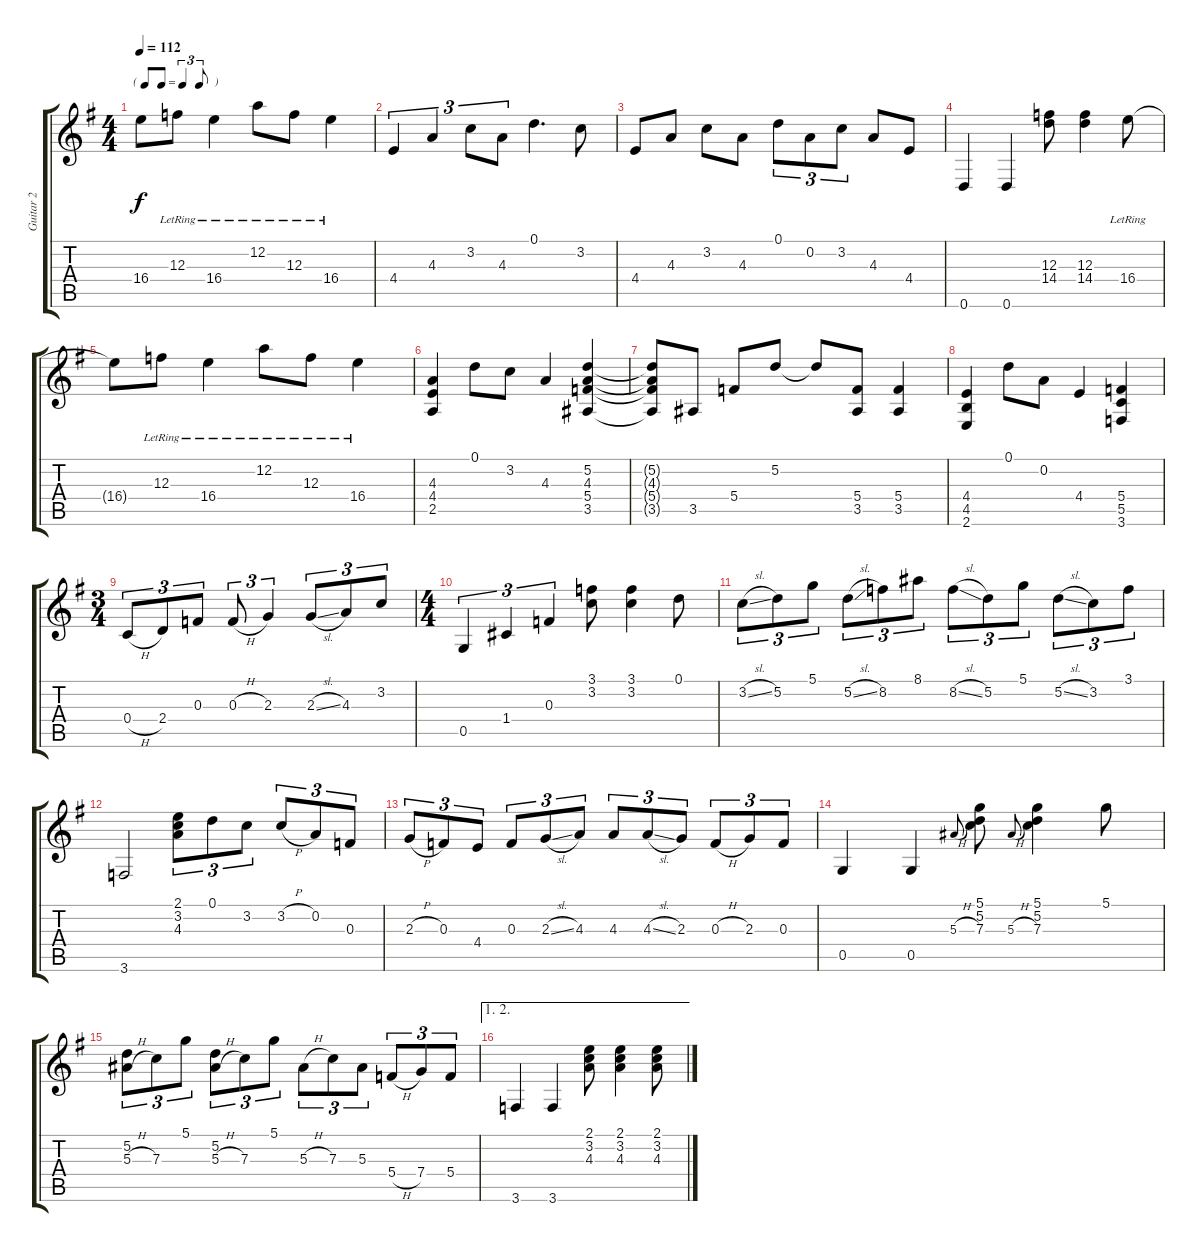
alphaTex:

\track ("Guitar 2" "Guitar 2") {instrument electricguitarclean}
\staff {score tabs}
\tuning (D4 A3 F3 C3 G2 D2) {hide}
\ts (4 4)
\tf triplet8th
\tempo 112
\clef g2
\ks eminor
16.4{t}.8{dy f} 12.3{lr}.8 16.4{lr}.4 12.2{lr}.8 12.3{lr}.8 16.4{lr}.4 |
4.4.4{tu (3 2)} 4.3.4{tu (3 2)} 3.2.8{tu (3 2)} 4.3.8{tu (3 2)} 0.1.4{d} 3.2.8 |
4.4.8 4.3.8 3.2.8 4.3.8 0.1.8{tu (3 2)} 0.2.8{tu (3 2)} 3.2.8{tu (3 2)} 4.3.8 4.4.8 |
0.6.4 0.6.4 (12.3 14.4).8 (12.3 14.4).4 16.4{lr}.8 |
16.4{t}.8 12.3{lr}.8 16.4{lr}.4 12.2{lr}.8 12.3{lr}.8 16.4{lr}.4 |
(4.3 4.4 2.5).4 0.1.8 3.2.8 4.3.4 (5.2 4.3 5.4 3.5).4 |
(5.2{t} 4.3{t} 5.4{t} 3.5{t}).8 3.5.8 5.4.8 5.2.8 5.2{t}.8 (5.4 3.5).8 (5.4 3.5).4 |
(4.4 4.5 2.6).4 0.1.8 0.2.8 4.4.4 (5.4 5.5 3.6).4 |
\ts (3 4)
0.4{h}.8{tu (3 2)} 2.4.8{tu (3 2)} 0.3.8{tu (3 2)} 0.3{h}.8{tu (3 2)} 2.3.4{tu (3 2)} 2.3{sl}.8{tu (3 2)} 4.3.8{tu (3 2)} 3.2.8{tu (3 2)} |
\ts (4 4)
0.5.4{tu (3 2)} 1.4.4{tu (3 2)} 0.3.4{tu (3 2)} (3.1 3.2).8 (3.1 3.2).4 0.1.8 |
3.2{sl}.8{tu (3 2)} 5.2.8{tu (3 2)} 5.1.8{tu (3 2)} 5.2{sl}.8{tu (3 2)} 8.2.8{tu (3 2)} 8.1.8{tu (3 2)} 8.2{sl}.8{tu (3 2)} 5.2.8{tu (3 2)} 5.1.8{tu (3 2)} 5.2{sl}.8{tu (3 2)} 3.2.8{tu (3 2)} 3.1.8{tu (3 2)} |
3.6.2 (2.1 3.2 4.3).8{tu (3 2)} 0.1.8{tu (3 2)} 3.2.8{tu (3 2)} 3.2{h}.8{tu (3 2)} 0.2.8{tu (3 2)} 0.3.8{tu (3 2)} |
2.3{h}.8{tu (3 2)} 0.3.8{tu (3 2)} 4.4.8{tu (3 2)} 0.3.8{tu (3 2)} 2.3{sl}.8{tu (3 2)} 4.3.8{tu (3 2)} 4.3.8{tu (3 2)} 4.3{sl}.8{tu (3 2)} 2.3.8{tu (3 2)} 0.3{h}.8{tu (3 2)} 2.3.8{tu (3 2)} 0.3.8{tu (3 2)} |
0.5.4 0.5.4 5.3{h}.8{gr onbeat} (5.1 5.2 7.3).8 5.3{h}.8{gr onbeat} (5.1 5.2 7.3).4 5.1.8 |
(5.2 5.3{h}).8{tu (3 2)} 7.3.8{tu (3 2)} 5.1.8{tu (3 2)} (5.2 5.3{h}).8{tu (3 2)} 7.3.8{tu (3 2)} 5.1.8{tu (3 2)} 5.3{h}.8{tu (3 2)} 7.3.8{tu (3 2)} 5.3.8{tu (3 2)} 5.4{h}.8{tu (3 2)} 7.4.8{tu (3 2)} 5.4.8{tu (3 2)} |
\ae (1 2)
3.6.4 3.6.4 (2.1 3.2 4.3).8 (2.1 3.2 4.3).4 (2.1 3.2 4.3).8
